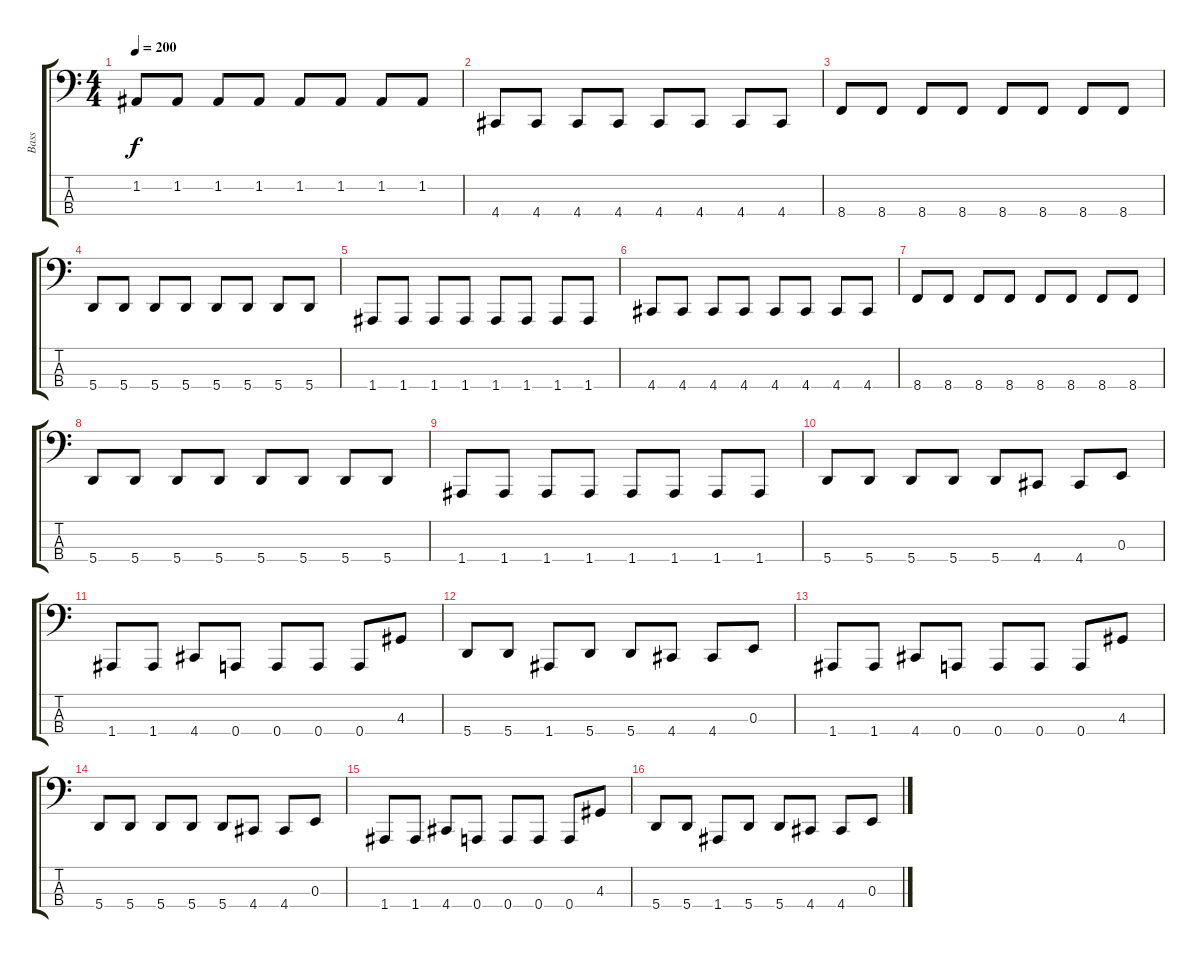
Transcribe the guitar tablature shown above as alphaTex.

\track ("Bass" "Bass") {instrument electricbasspick}
\staff {score tabs}
\tuning (D2 A1 E1 A0) {hide}
\ts (4 4)
\tempo 200
\clef f4
\ks c
1.2.8{dy f} 1.2.8 1.2.8 1.2.8 1.2.8 1.2.8 1.2.8 1.2.8 |
4.4.8 4.4.8 4.4.8 4.4.8 4.4.8 4.4.8 4.4.8 4.4.8 |
8.4.8 8.4.8 8.4.8 8.4.8 8.4.8 8.4.8 8.4.8 8.4.8 |
5.4.8 5.4.8 5.4.8 5.4.8 5.4.8 5.4.8 5.4.8 5.4.8 |
1.4.8 1.4.8 1.4.8 1.4.8 1.4.8 1.4.8 1.4.8 1.4.8 |
4.4.8 4.4.8 4.4.8 4.4.8 4.4.8 4.4.8 4.4.8 4.4.8 |
8.4.8 8.4.8 8.4.8 8.4.8 8.4.8 8.4.8 8.4.8 8.4.8 |
5.4.8 5.4.8 5.4.8 5.4.8 5.4.8 5.4.8 5.4.8 5.4.8 |
1.4.8 1.4.8 1.4.8 1.4.8 1.4.8 1.4.8 1.4.8 1.4.8 |
5.4.8 5.4.8 5.4.8 5.4.8 5.4.8 4.4.8 4.4.8 0.3.8 |
1.4.8 1.4.8 4.4.8 0.4.8 0.4.8 0.4.8 0.4.8 4.3.8 |
5.4.8 5.4.8 1.4.8 5.4.8 5.4.8 4.4.8 4.4.8 0.3.8 |
1.4.8 1.4.8 4.4.8 0.4.8 0.4.8 0.4.8 0.4.8 4.3.8 |
5.4.8 5.4.8 5.4.8 5.4.8 5.4.8 4.4.8 4.4.8 0.3.8 |
1.4.8 1.4.8 4.4.8 0.4.8 0.4.8 0.4.8 0.4.8 4.3.8 |
5.4.8 5.4.8 1.4.8 5.4.8 5.4.8 4.4.8 4.4.8 0.3.8
